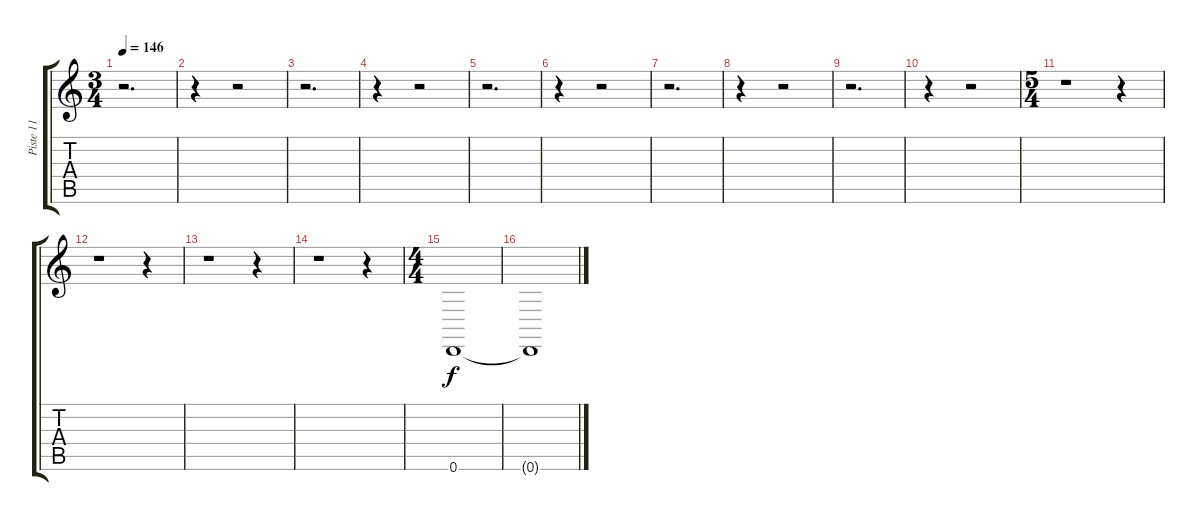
\track ("Piste 11" "Piste 11") {instrument clarinet}
\staff {score tabs}
\tuning (E4 B3 G3 D3 A2 D2) {hide}
\ts (3 4)
\tempo 146
\clef g2
\ks c
r.2{d dy f} |
r.4 r.2 |
r.2{d} |
r.4 r.2 |
r.2{d} |
r.4 r.2 |
r.2{d} |
r.4 r.2 |
r.2{d} |
r.4 r.2 |
\ts (5 4)
r.1 r.4 |
r.1 r.4 |
r.1 r.4 |
r.1 r.4 |
\ts (4 4)
0.6.1 |
0.6{t}.1
